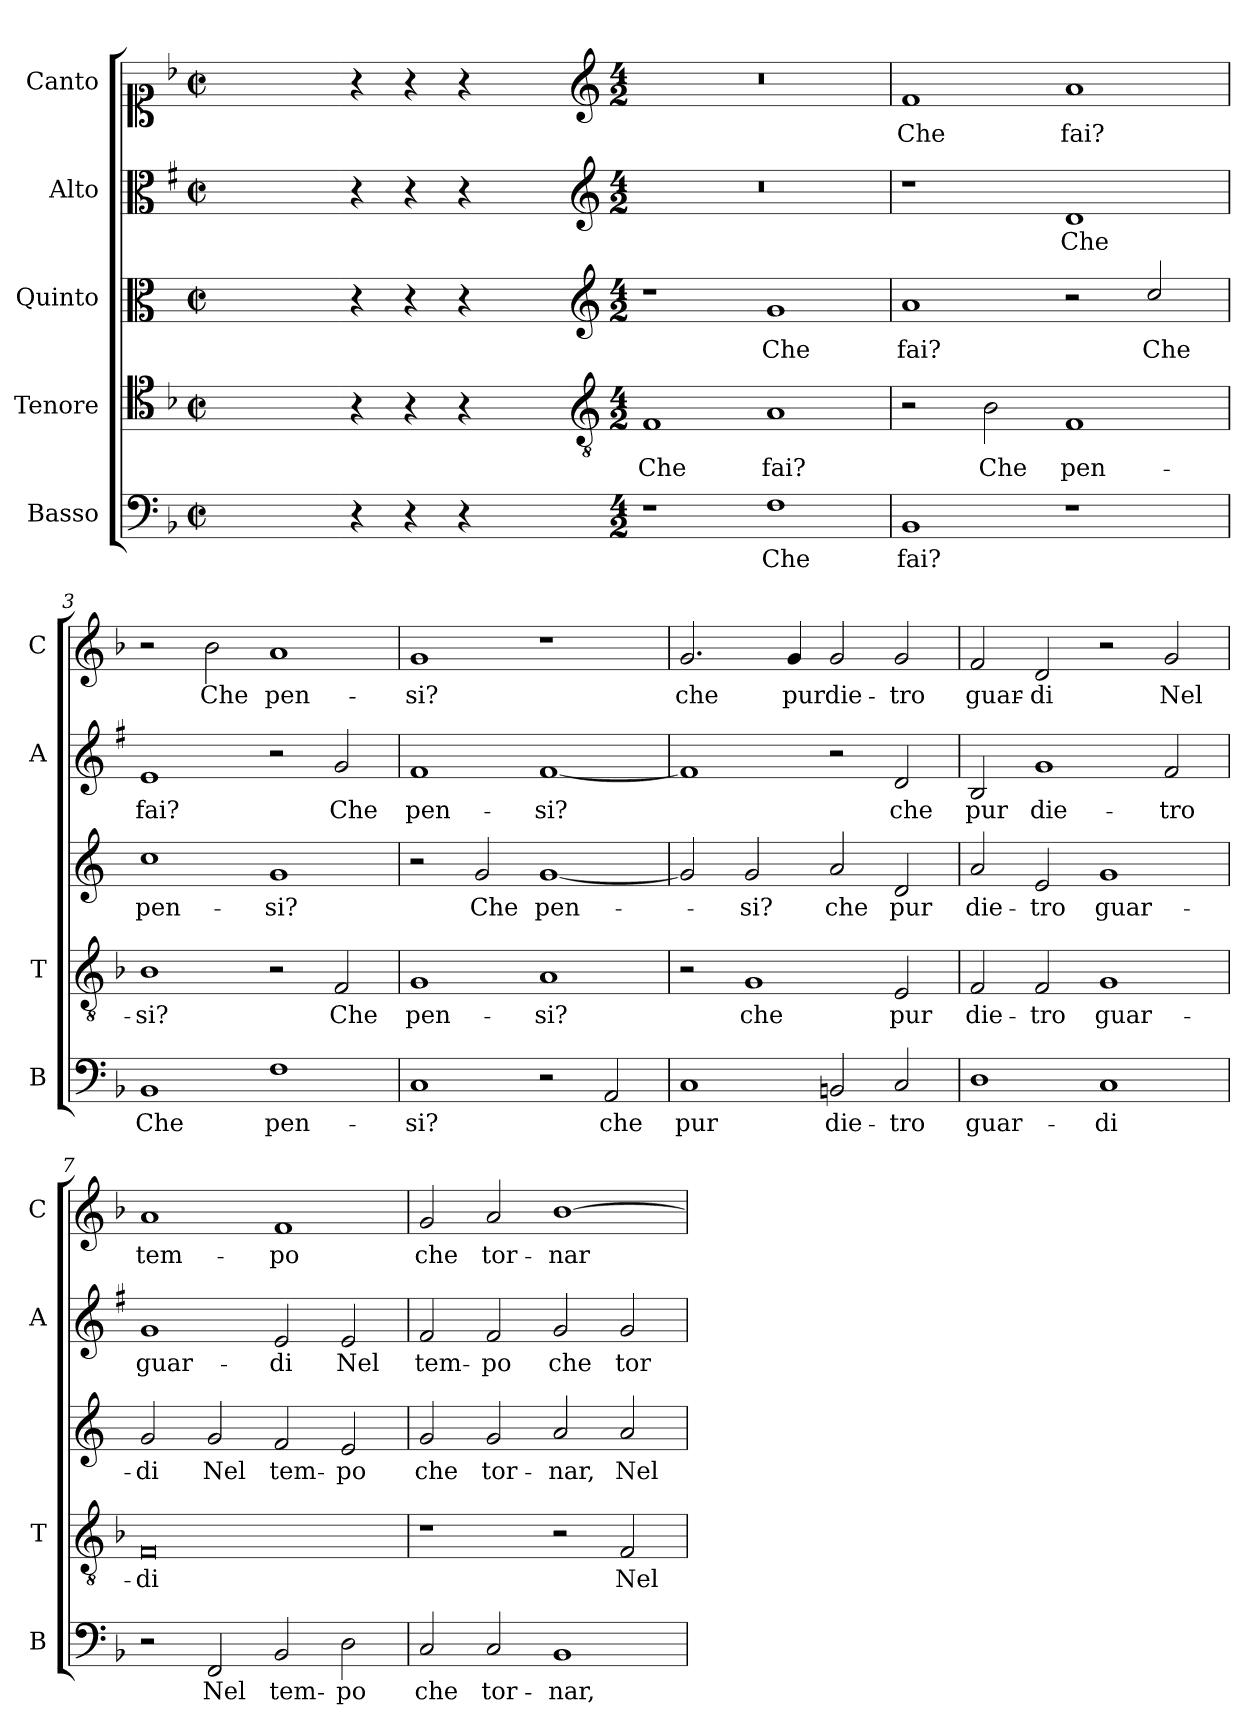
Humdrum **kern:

**kern	**text	**kern	**text	**kern	**text	**kern	**text	**kern	**text
*part5	*part5	*part4	*part4	*part3	*part3	*part2	*part2	*part1	*part1
*staff5	*staff5	*staff4	*staff4	*staff3	*staff3	*staff2	*staff2	*staff1	*staff1
*I"Basso	*	*I"Tenore	*	*I"Quinto	*	*I"Alto	*	*I"Canto	*
*I'B	*	*I'T	*	*	*	*I'A	*	*I'C	*
*clefF4	*	*clefC4	*	*clefC3	*	*clefC3	*	*clefC1	*
*	*	*	*	*ITrd4c7	*	*ITrd1c2	*	*	*
*k[b-]	*	*k[b-]	*	*k[b-]	*	*k[b-]	*	*k[b-]	*
*F:	*	*F:	*	*F:	*	*F:	*	*F:	*
*M2/2	*	*M2/2	*	*M2/2	*	*M2/2	*	*M2/2	*
*met(c|)	*	*met(c|)	*	*met(c|)	*	*met(c|)	*	*met(c|)	*
=	=	=	=	=	=	=	=	=	=
1ryy	.	1ryy	.	1ryy	.	1ryy	.	1ryy	.
=1X-	=1X-	=1X-	=1X-	=1X-	=1X-	=1X-	=1X-	=1X-	=1X-
4r	.	4r	.	4r	.	4r	.	4r	.
4r	.	4r	.	4r	.	4r	.	4r	.
4r	.	4r	.	4r	.	4r	.	4r	.
4ryy	.	4ryy	.	4ryy	.	4ryy	.	4ryy	.
=1-	=1-	=1-	=1-	=1-	=1-	=1-	=1-	=1-	=1-
*	*	*clefGv2	*	*clefG2	*	*clefG2	*	*clefG2	*
*M4/2	*	*M4/2	*	*M4/2	*	*M4/2	*	*M4/2	*
!	!	!	!LO:LY:b	!	!	!	!	!	!
1r	.	1F	Che	1r	.	0r	.	0r	.
!	!LO:LY:b	!	!LO:LY:b	!	!LO:LY:b	!	!	!	!
1F	Che	1A	fai?	1c	Che	.	.	.	.
=2	=2	=2	=2	=2	=2	=2	=2	=2	=2
!	!LO:LY:b	!	!	!	!LO:LY:b	!	!	!	!LO:LY:b
1BB-	fai?	2r	.	1d	fai?	1r	.	1f	Che
!	!	!	!LO:LY:b	!	!	!	!	!	!
.	.	2B-\	Che	.	.	.	.	.	.
!	!	!	!LO:LY:b	!	!	!	!LO:LY:b	!	!LO:LY:b
1r	.	1F	pen-	2r	.	1c	Che	1a	fai?
!	!	!	!	!	!LO:LY:b	!	!	!	!
.	.	.	.	2f/	Che	.	.	.	.
=3	=3	=3	=3	=3	=3	=3	=3	=3	=3
!	!LO:LY:b	!	!LO:LY:b	!	!LO:LY:b	!	!LO:LY:b	!	!
1BB-	Che	1B-	-si?	1f	pen-	1d	fai?	2r	.
!	!	!	!	!	!	!	!	!	!LO:LY:b
.	.	.	.	.	.	.	.	2b-\	Che
!	!LO:LY:b	!	!	!	!LO:LY:b	!	!	!	!LO:LY:b
1F	pen-	2r	.	1c	-si?	2r	.	1a	pen-
!	!	!	!LO:LY:b	!	!	!	!LO:LY:b	!	!
.	.	2F/	Che	.	.	2f/	Che	.	.
=4	=4	=4	=4	=4	=4	=4	=4	=4	=4
!	!LO:LY:b	!	!LO:LY:b	!	!	!	!LO:LY:b	!	!LO:LY:b
1C	-si?	1G	pen-	2r	.	1e	pen-	1g	-si?
!	!	!	!	!	!LO:LY:b	!	!	!	!
.	.	.	.	2c/	Che	.	.	.	.
!	!	!	!LO:LY:b	!	!LO:LY:b	!	!LO:LY:b	!	!
2r	.	1A	-si?	[1c	pen-	[1e	-si?	1r	.
!	!LO:LY:b	!	!	!	!	!	!	!	!
2AA/	che	.	.	.	.	.	.	.	.
=5	=5	=5	=5	=5	=5	=5	=5	=5	=5
!	!LO:LY:b	!	!	!	!	!	!	!	!LO:LY:b
1C	pur	2r	.	2c/]	.	1e]	.	2.g/	che
!	!	!	!LO:LY:b	!	!LO:LY:b	!	!	!	!
.	.	1G	che	2c/	-si?	.	.	.	.
!	!	!	!	!	!	!	!	!	!LO:LY:b
.	.	.	.	.	.	.	.	4g/	pur
!	!LO:LY:b	!	!	!	!LO:LY:b	!	!	!	!LO:LY:b
2BBn/	die-	.	.	2d/	che	2r	.	2g/	die-
!	!LO:LY:b	!	!LO:LY:b	!	!LO:LY:b	!	!LO:LY:b	!	!LO:LY:b
2C/	-tro	2E/	pur	2G/	pur	2c/	che	2g/	-tro
!!LO:LB:g=z
=6	=6	=6	=6	=6	=6	=6	=6	=6	=6
!	!LO:LY:b	!	!LO:LY:b	!	!LO:LY:b	!	!LO:LY:b	!	!LO:LY:b
1D	guar-	2F/	die-	2d/	die-	2A/	pur	2f/	guar-
!	!	!	!LO:LY:b	!	!LO:LY:b	!	!LO:LY:b	!	!LO:LY:b
.	.	2F/	-tro	2A/	-tro	1f	die-	2d/	-di
!	!LO:LY:b	!	!LO:LY:b	!	!LO:LY:b	!	!	!	!
1C	-di	1G	guar-	1c	guar-	.	.	2r	.
!	!	!	!	!	!	!	!LO:LY:b	!	!LO:LY:b
.	.	.	.	.	.	2e/	-tro	2g/	Nel
=7	=7	=7	=7	=7	=7	=7	=7	=7	=7
!	!	!	!LO:LY:b	!	!LO:LY:b	!	!LO:LY:b	!	!LO:LY:b
2r	.	0F	-di	2c/	-di	1f	guar-	1a	tem-
!	!LO:LY:b	!	!	!	!LO:LY:b	!	!	!	!
2FF/	Nel	.	.	2c/	Nel	.	.	.	.
!	!LO:LY:b	!	!	!	!LO:LY:b	!	!LO:LY:b	!	!LO:LY:b
2BB-/	tem-	.	.	2B-/	tem-	2d/	-di	1f	-po
!	!LO:LY:b	!	!	!	!LO:LY:b	!	!LO:LY:b	!	!
2D\	-po	.	.	2A/	-po	2d/	Nel	.	.
=8	=8	=8	=8	=8	=8	=8	=8	=8	=8
!	!LO:LY:b	!	!	!	!LO:LY:b	!	!LO:LY:b	!	!LO:LY:b
2C/	che	1r	.	2c/	che	2e/	tem-	2g/	che
!	!LO:LY:b	!	!	!	!LO:LY:b	!	!LO:LY:b	!	!LO:LY:b
2C/	tor-	.	.	2c/	tor-	2e/	-po	2a/	tor-
!	!LO:LY:b	!	!	!	!LO:LY:b	!	!LO:LY:b	!	!LO:LY:b
1BB-	-nar,	2r	.	2d/	-nar,	2f/	che	[1b-	-nar
!	!	!	!LO:LY:b	!	!LO:LY:b	!	!LO:LY:b	!	!
.	.	2F/	Nel	2d/	Nel	2f/	tor-	.	.
=	=	=	=	=	=	=	=	=	=
*-	*-	*-	*-	*-	*-	*-	*-	*-	*-
